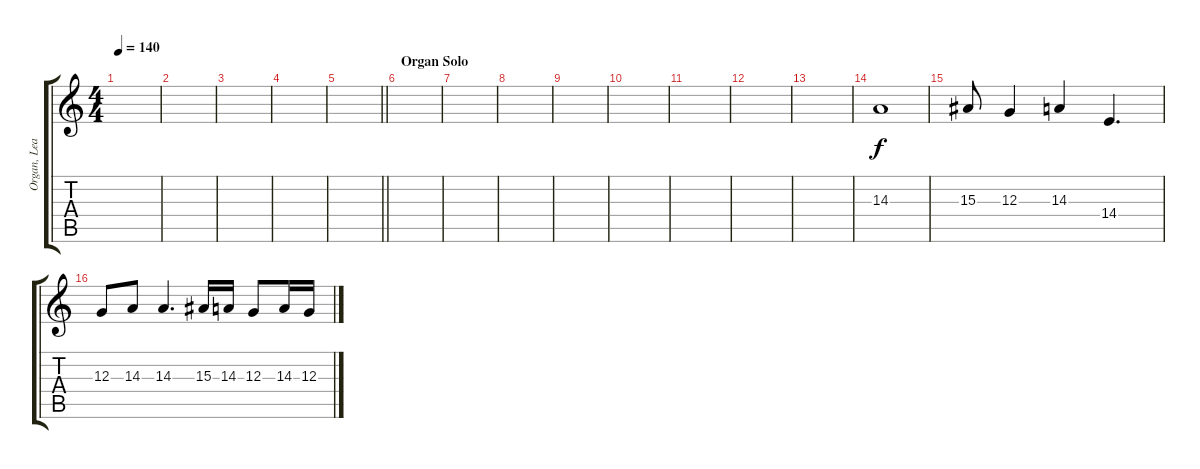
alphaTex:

\track ("Organ, Lead Guitar - Lord, Blackmore" "Organ, Lea") {instrument rockorgan}
\staff {score tabs}
\tuning (E4 B3 G3 D3 A2 E2) {hide}
\ts (4 4)
\tempo 140
\clef g2
\ks c
|
|
|
|
\barLineRight lightlight
|
\section ("" "Organ Solo")
|
|
|
|
|
|
|
|
14.3.1 |
15.3.8 12.3.4 14.3.4 14.4.4{d} |
12.3.8 14.3.8 14.3.4{d} 15.3.16 14.3.16 12.3.8 14.3.16 12.3.16
